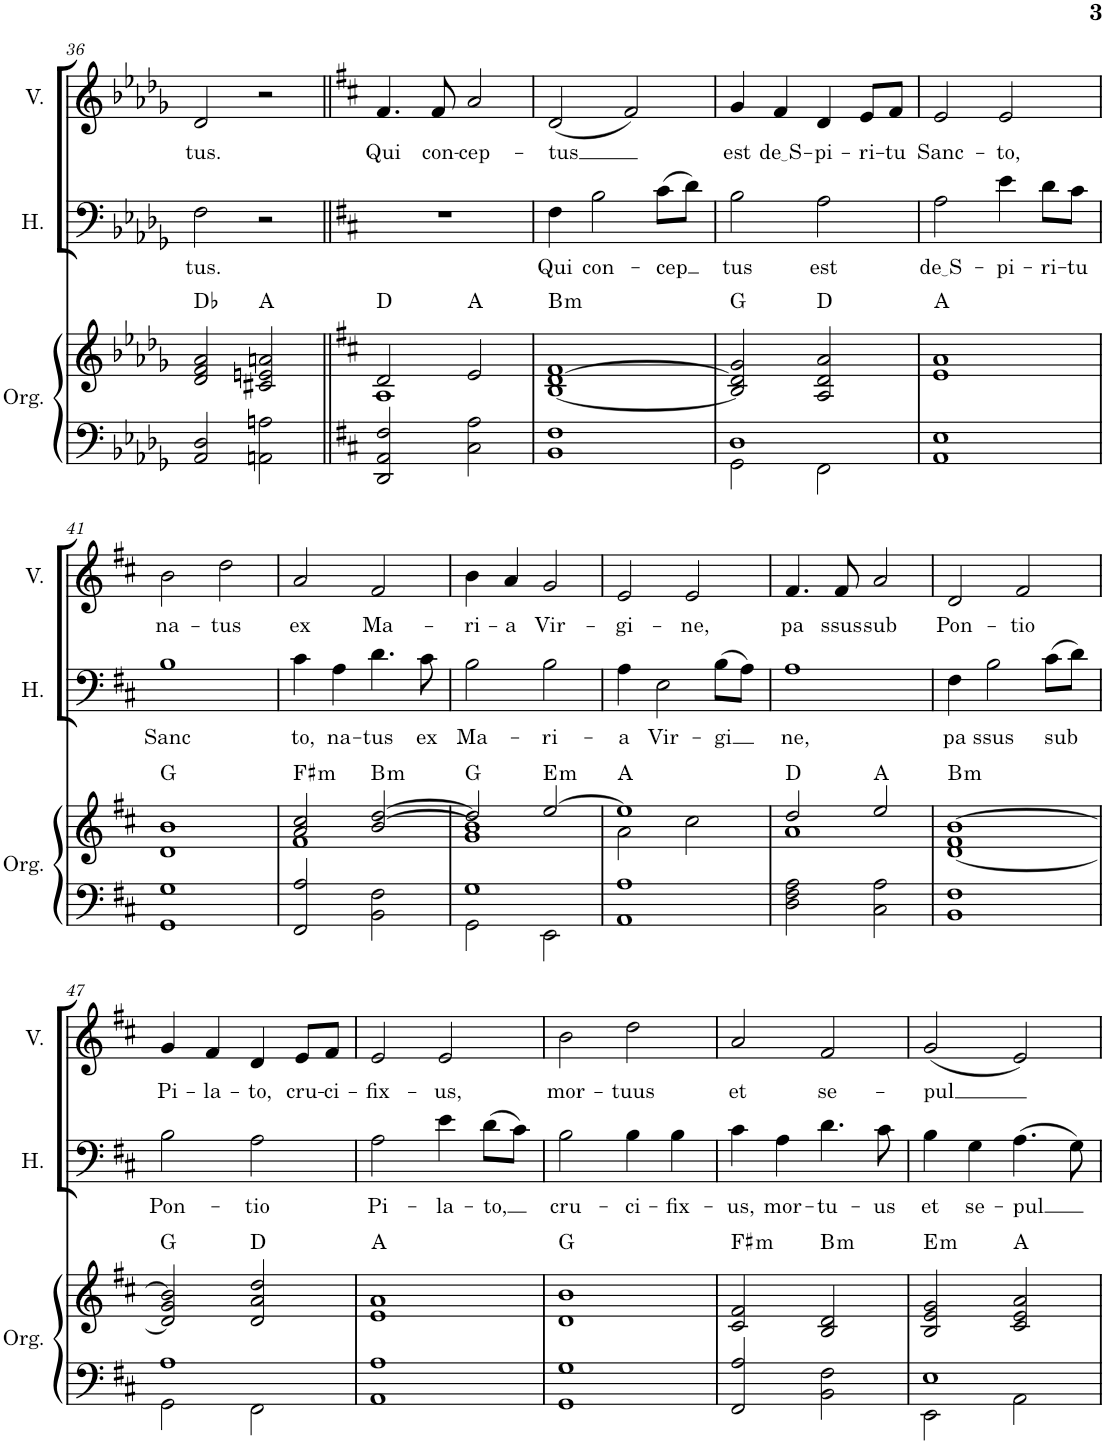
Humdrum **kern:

**kern	**kern	**harte	**kern	**text	**kern	**text
*part3	*part3	*part3	*part2	*part2	*part1	*part1
*staff4	*staff3	*	*staff2	*staff2	*staff1	*staff1
*I"Órgano	*	*	*I"Hombres	*	*I"Mujeres	*
*	*	*	*I'H.	*	*	*
!!LO:PB:g=z
*clefF4	*clefG2	*	*clefF4	*	*clefG2	*
*k[b-e-a-d-g-]	*k[b-e-a-d-g-]	*	*k[b-e-a-d-g-]	*	*k[b-e-a-d-g-]	*
*M4/4	*M4/4	*	*M4/4	*	*M4/4	*
=36	=36	=36	=36	=36	=36	=36
!	!	!	!	!LO:LY:b	!	!LO:LY:b
2AA-/ 2D-/	2d-/ 2f/ 2a-/	Db:maj	2F\	tus.	2d-/	tus.
2AAn\ 2An\	2c#X/ 2en/ 2an/	A:maj	2r	.	2r	.
=37||	=37||	=37||	=37||	=37||	=37||	=37||
*k[f#c#]	*k[f#c#]	*	*k[f#c#]	*	*k[f#c#]	*
*	*^	*	*	*	*	*
!	!	!	!	!	!	!	!LO:LY:b
2DD/ 2AA/ 2F#/	2d/	1A	D:maj	1r	.	4.f#/	Qui
!	!	!	!	!	!	!	!LO:LY:b
.	.	.	.	.	.	8f#/	con-
!	!	!	!	!	!	!	!LO:LY:b
2C#\ 2A\	2e/	.	A:maj	.	.	2a/	-cep-
*	*v	*v	*	*	*	*	*
=38	=38	=38	=38	=38	=38	=38
!	!	!LO:H:kt=m	!	!LO:LY:b	!	!LO:LY:b
1BB 1F#	[1B [1d 1f#	B:min	4F#\	Qui	(2d/	-tus
!	!	!	!	!LO:LY:b	!	!
.	.	.	2B\	con-	.	.
.	.	.	.	.	2f#/)	.
!	!	!	!	!LO:LY:b	!	!
.	.	.	(8c#\L	-cep	.	.
.	.	.	8d\J)	.	.	.
=39	=39	=39	=39	=39	=39	=39
*^	*	*	*	*	*	*
!	!	!	!	!	!LO:LY:b	!	!LO:LY:b
1D	2GG\	2B/] 2d/] 2g/	G:maj	2B\	tus	4g/	est
!	!	!	!	!	!	!	!LO:LY:b
.	.	.	.	.	.	4f#/	de S
!	!	!	!	!	!LO:LY:b	!	!LO:LY:b
.	2FF#\	2A/ 2d/ 2a/	D:maj	2A\	est	4d/	-pi-
!	!	!	!	!	!	!	!LO:LY:b
.	.	.	.	.	.	8e/L	-ri-
!	!	!	!	!	!	!	!LO:LY:b
.	.	.	.	.	.	8f#/J	-tu
*v	*v	*	*	*	*	*	*
=40	=40	=40	=40	=40	=40	=40
!	!	!	!	!LO:LY:b	!	!LO:LY:b
1AA 1E	1e 1a	A:maj	2A\	de S	2e/	Sanc-
!	!	!	!	!LO:LY:b	!	!LO:LY:b
.	.	.	4e\	-pi-	2e/	-to,
!	!	!	!	!LO:LY:b	!	!
.	.	.	8d\L	-ri-	.	.
!	!	!	!	!LO:LY:b	!	!
.	.	.	8c#\J	-tu	.	.
!!LO:LB:g=z
=41	=41	=41	=41	=41	=41	=41
!	!	!	!	!LO:LY:b	!	!LO:LY:b
1GG 1G	1d 1b	G:maj	1B	Sanc	2b\	na-
!	!	!	!	!	!	!LO:LY:b
.	.	.	.	.	2dd\	-tus
=42	=42	=42	=42	=42	=42	=42
*	*^	*	*	*	*	*
!	!	!	!LO:H:kt=m	!	!LO:LY:b	!	!LO:LY:b
2FF#/ 2A/	2a/ 2cc#/	1f#	F#:min	4c#\	-to,	2a/	ex
!	!	!	!	!	!LO:LY:b	!	!
.	.	.	.	4A\	na-	.	.
!	!	!	!LO:H:kt=m	!	!LO:LY:b	!	!LO:LY:b
2BB\ 2F#\	[2b/ [2dd/	.	B:min	4.d\	-tus	2f#/	Ma-
!	!	!	!	!	!LO:LY:b	!	!
.	.	.	.	8c#\	ex	.	.
=43	=43	=43	=43	=43	=43	=43	=43
*^	*	*	*	*	*	*	*
!	!	!	!	!	!	!LO:LY:b	!	!LO:LY:b
1G	2GG\	2dd/]	1g 1b]	G:maj	2B\	Ma-	4b\	-ri-
!	!	!	!	!	!	!	!	!LO:LY:b
.	.	.	.	.	.	.	4a/	-a
!	!	!	!	!LO:H:kt=m	!	!LO:LY:b	!	!LO:LY:b
.	2EE\	[2ee/	.	E:min	2B\	-ri-	2g/	Vir-
=44	=44	=44	=44	=44	=44	=44	=44	=44
!	!	!	!	!	!	!LO:LY:b	!	!LO:LY:b
*v	*v	*	*	*	*	*	*	*
1AA 1A	1ee]	2a\	A:maj	4A\	-a	2e/	-gi-
!	!	!	!	!	!LO:LY:b	!	!
.	.	.	.	2E\	Vir-	.	.
!	!	!	!	!	!	!	!LO:LY:b
.	.	2cc#\	.	.	.	2e/	-ne,
!	!	!	!	!	!LO:LY:b	!	!
.	.	.	.	(8B\L	-gi	.	.
.	.	.	.	8A\J)	.	.	.
=45	=45	=45	=45	=45	=45	=45	=45
!	!	!	!	!	!LO:LY:b	!	!LO:LY:b
2D\ 2F#\ 2A\	2dd/	1a	D:maj	1A	ne,	4.f#/	pa
!	!	!	!	!	!	!	!LO:LY:b
.	.	.	.	.	.	8f#/	ssus
!	!	!	!	!	!	!	!LO:LY:b
2C#\ 2A\	2ee/	.	A:maj	.	.	2a/	sub
*	*v	*v	*	*	*	*	*
=46	=46	=46	=46	=46	=46	=46
!	!	!LO:H:kt=m	!	!LO:LY:b	!	!LO:LY:b
1BB 1F#	[1d 1f# [1b	B:min	4F#\	pa	2d/	Pon-
!	!	!	!	!LO:LY:b	!	!
.	.	.	2B\	ssus	.	.
!	!	!	!	!	!	!LO:LY:b
.	.	.	.	.	2f#/	-tio
!	!	!	!	!LO:LY:b	!	!
.	.	.	(8c#\L	sub	.	.
.	.	.	8d\J)	.	.	.
!!LO:LB:g=z
=47	=47	=47	=47	=47	=47	=47
*^	*	*	*	*	*	*
!	!	!	!	!	!LO:LY:b	!	!LO:LY:b
1A	2GG\	2d/] 2g/ 2b/]	G:maj	2B\	Pon-	4g/	Pi-
!	!	!	!	!	!	!	!LO:LY:b
.	.	.	.	.	.	4f#/	-la-
!	!	!	!	!	!LO:LY:b	!	!LO:LY:b
.	2FF#\	2d/ 2a/ 2dd/	D:maj	2A\	-tio	4d/	-to,
!	!	!	!	!	!	!	!LO:LY:b
.	.	.	.	.	.	8e/L	cru-
!	!	!	!	!	!	!	!LO:LY:b
.	.	.	.	.	.	8f#/J	-ci-
*v	*v	*	*	*	*	*	*
=48	=48	=48	=48	=48	=48	=48
!	!	!	!	!LO:LY:b	!	!LO:LY:b
1AA 1A	1e 1a	A:maj	2A\	Pi-	2e/	-fix-
!	!	!	!	!LO:LY:b	!	!LO:LY:b
.	.	.	4e\	-la-	2e/	-us,
!	!	!	!	!LO:LY:b	!	!
.	.	.	(8d\L	-to,	.	.
.	.	.	8c#\J)	.	.	.
=49	=49	=49	=49	=49	=49	=49
!	!	!	!	!LO:LY:b	!	!LO:LY:b
1GG 1G	1d 1b	G:maj	2B\	cru-	2b\	mor-
!	!	!	!	!LO:LY:b	!	!LO:LY:b
.	.	.	4B\	-ci-	2dd\	-tuus
!	!	!	!	!LO:LY:b	!	!
.	.	.	4B\	-fix-	.	.
=50	=50	=50	=50	=50	=50	=50
!	!	!LO:H:kt=m	!	!LO:LY:b	!	!LO:LY:b
2FF#/ 2A/	2c#/ 2f#/	F#:min	4c#\	-us,	2a/	et
!	!	!	!	!LO:LY:b	!	!
.	.	.	4A\	mor-	.	.
!	!	!LO:H:kt=m	!	!LO:LY:b	!	!LO:LY:b
2BB\ 2F#\	2B/ 2d/	B:min	4.d\	-tu-	2f#/	se-
!	!	!	!	!LO:LY:b	!	!
.	.	.	8c#\	-us	.	.
=51	=51	=51	=51	=51	=51	=51
*^	*	*	*	*	*	*
!	!	!	!LO:H:kt=m	!	!LO:LY:b	!	!LO:LY:b
1E	2EE\	2B/ 2e/ 2g/	E:min	4B\	et	(2g/	-pul
!	!	!	!	!	!LO:LY:b	!	!
.	.	.	.	4G\	se-	.	.
!	!	!	!	!	!LO:LY:b	!	!
.	2AA\	2c#/ 2e/ 2a/	A:maj	(4.A\	-pul	2e/)	.
.	.	.	.	8G\)	.	.	.
*v	*v	*	*	*	*	*	*
=	=	=	=	=	=	=
*-	*-	*-	*-	*-	*-	*-
